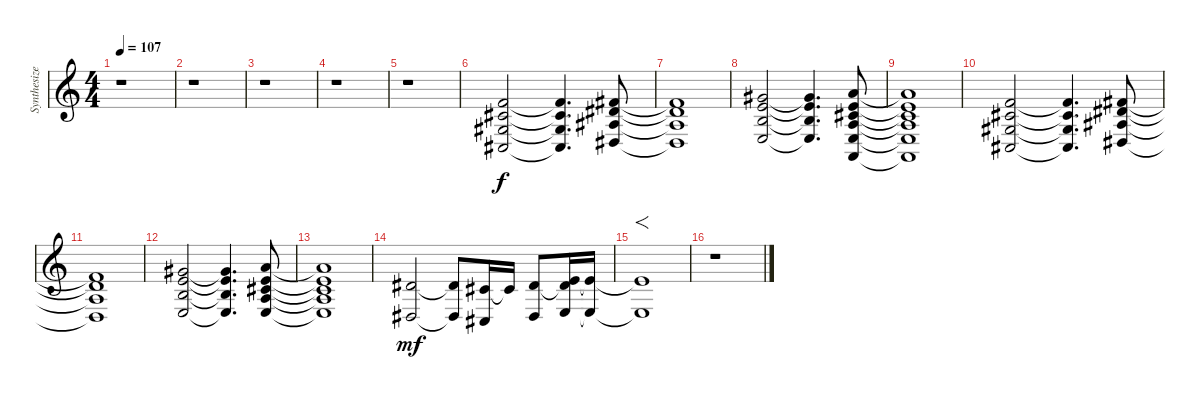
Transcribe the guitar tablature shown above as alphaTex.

\track ("Synthesizer" "Synthesize") {instrument lead7fifths}
\staff {score}
\tuning (E4 B3 G3 D3 A2 E2 B1) {hide}
\ts (4 4)
\tempo 107
\clef g2
\ks c
r.1{dy f} |
r.1 |
r.1 |
r.1 |
r.1 |
(1.1 2.2 1.3 4.5).2 (1.1{t} 2.2{t} 1.3{t} 4.5{t}).4{d} (2.1 4.2 3.3 1.4).8 |
(2.1{t} 4.2{t} 3.3{t} 1.4{t}).1 |
(4.1 5.2 4.3 2.4).2 (4.1{t} 5.2{t} 4.3{t} 2.4{t}).4{d} (5.1 5.2 6.3 7.4 7.5 5.6).8 |
(5.1{t} 5.2{t} 6.3{t} 7.4{t} 7.5{t} 5.6{t}).1 |
(1.1 2.2 1.3 4.5).2 (1.1{t} 2.2{t} 1.3{t} 4.5{t}).4{d} (2.1 4.2 3.3 1.4).8 |
(2.1{t} 4.2{t} 3.3{t} 1.4{t}).1 |
(4.1 5.2 4.3 2.4).2 (4.1{t} 5.2{t} 4.3{t} 2.4{t}).4{d} (5.1 5.2 6.3 7.4 7.5).8 |
(5.1{t} 5.2{t} 6.3{t} 7.4{t} 7.5{t}).1 |
(4.2 1.4).2{dy mf} (4.2{t} 1.4{t}).8 (2.2 4.5).16 2.2{t}.16 (4.2 1.4).8 (0.1 4.2{t} 2.4).16 (0.1{t} 2.4{t}).16 |
(0.1{t} 2.4{t}).1{f} |
r.1
